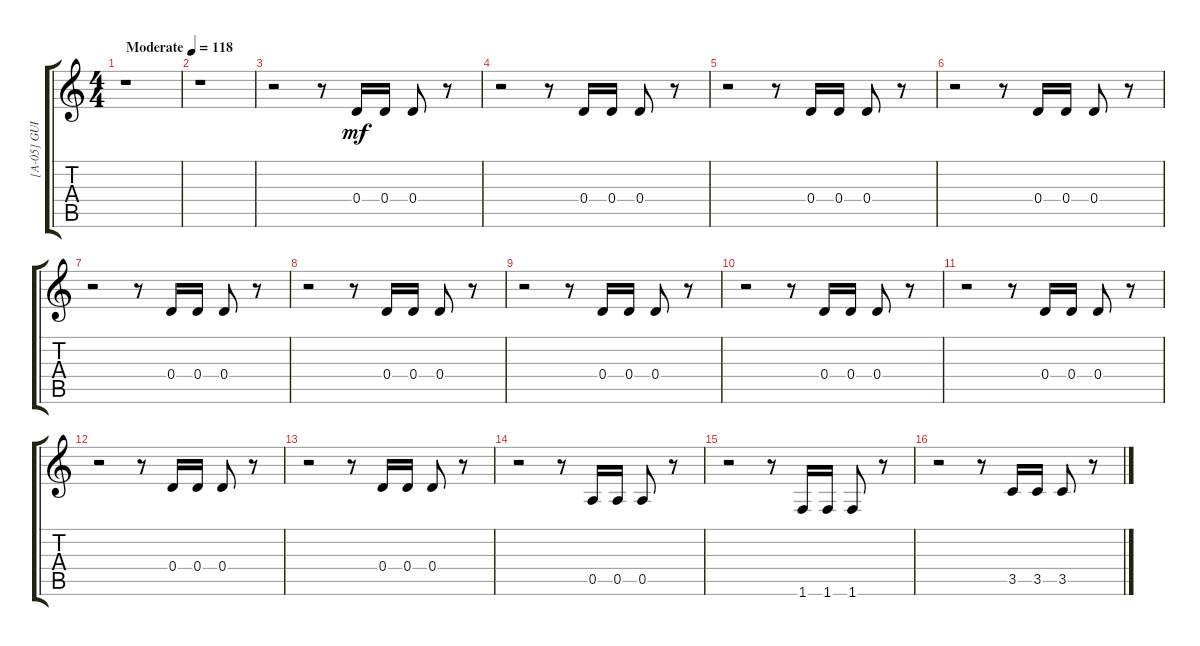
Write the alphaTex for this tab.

\track ("[A-05] GUITER" "[A-05] GUI") {instrument overdrivenguitar}
\staff {score tabs}
\tuning (E4 B3 G3 D3 A2 E2) {hide}
\ts (4 4)
\tempo (118 "Moderate")
\clef g2
\ks c
r.1{dy mf instrument overdrivenguitar} |
r.1 |
r.2 r.8 0.4.16 0.4.16 0.4.8 r.8 |
r.2 r.8 0.4.16 0.4.16 0.4.8 r.8 |
r.2 r.8 0.4.16 0.4.16 0.4.8 r.8 |
r.2 r.8 0.4.16 0.4.16 0.4.8 r.8 |
r.2 r.8 0.4.16 0.4.16 0.4.8 r.8 |
r.2 r.8 0.4.16 0.4.16 0.4.8 r.8 |
r.2 r.8 0.4.16 0.4.16 0.4.8 r.8 |
r.2 r.8 0.4.16 0.4.16 0.4.8 r.8 |
r.2 r.8 0.4.16 0.4.16 0.4.8 r.8 |
r.2 r.8 0.4.16 0.4.16 0.4.8 r.8 |
r.2 r.8 0.4.16 0.4.16 0.4.8 r.8 |
r.2 r.8 0.5.16 0.5.16 0.5.8 r.8 |
r.2 r.8 1.6.16 1.6.16 1.6.8 r.8 |
r.2 r.8 3.5.16 3.5.16 3.5.8 r.8
